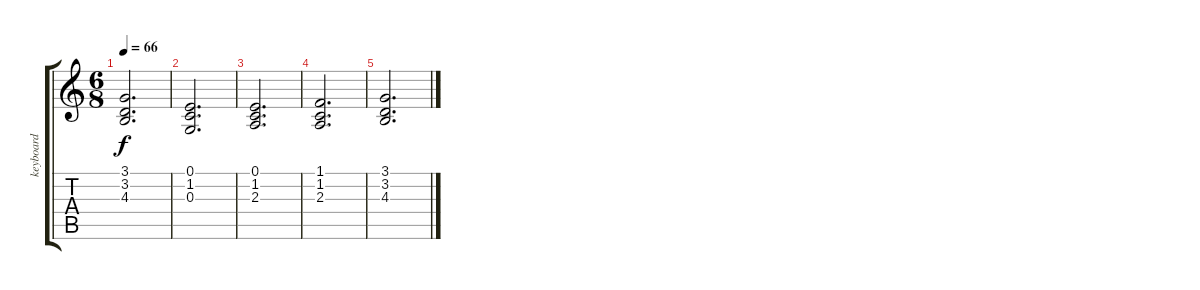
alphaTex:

\track ("keyboard" "keyboard") {instrument fx2soundtrack}
\staff {score tabs}
\tuning (E4 B3 G3 D3 A2 E2) {hide}
\ts (6 8)
\tempo 66
\clef g2
\ks c
(3.1 3.2 4.3).2{d dy f} |
(0.1 1.2 0.3).2{d} |
(0.1 1.2 2.3).2{d} |
(1.1 1.2 2.3).2{d} |
(3.1 3.2 4.3).2{d}
